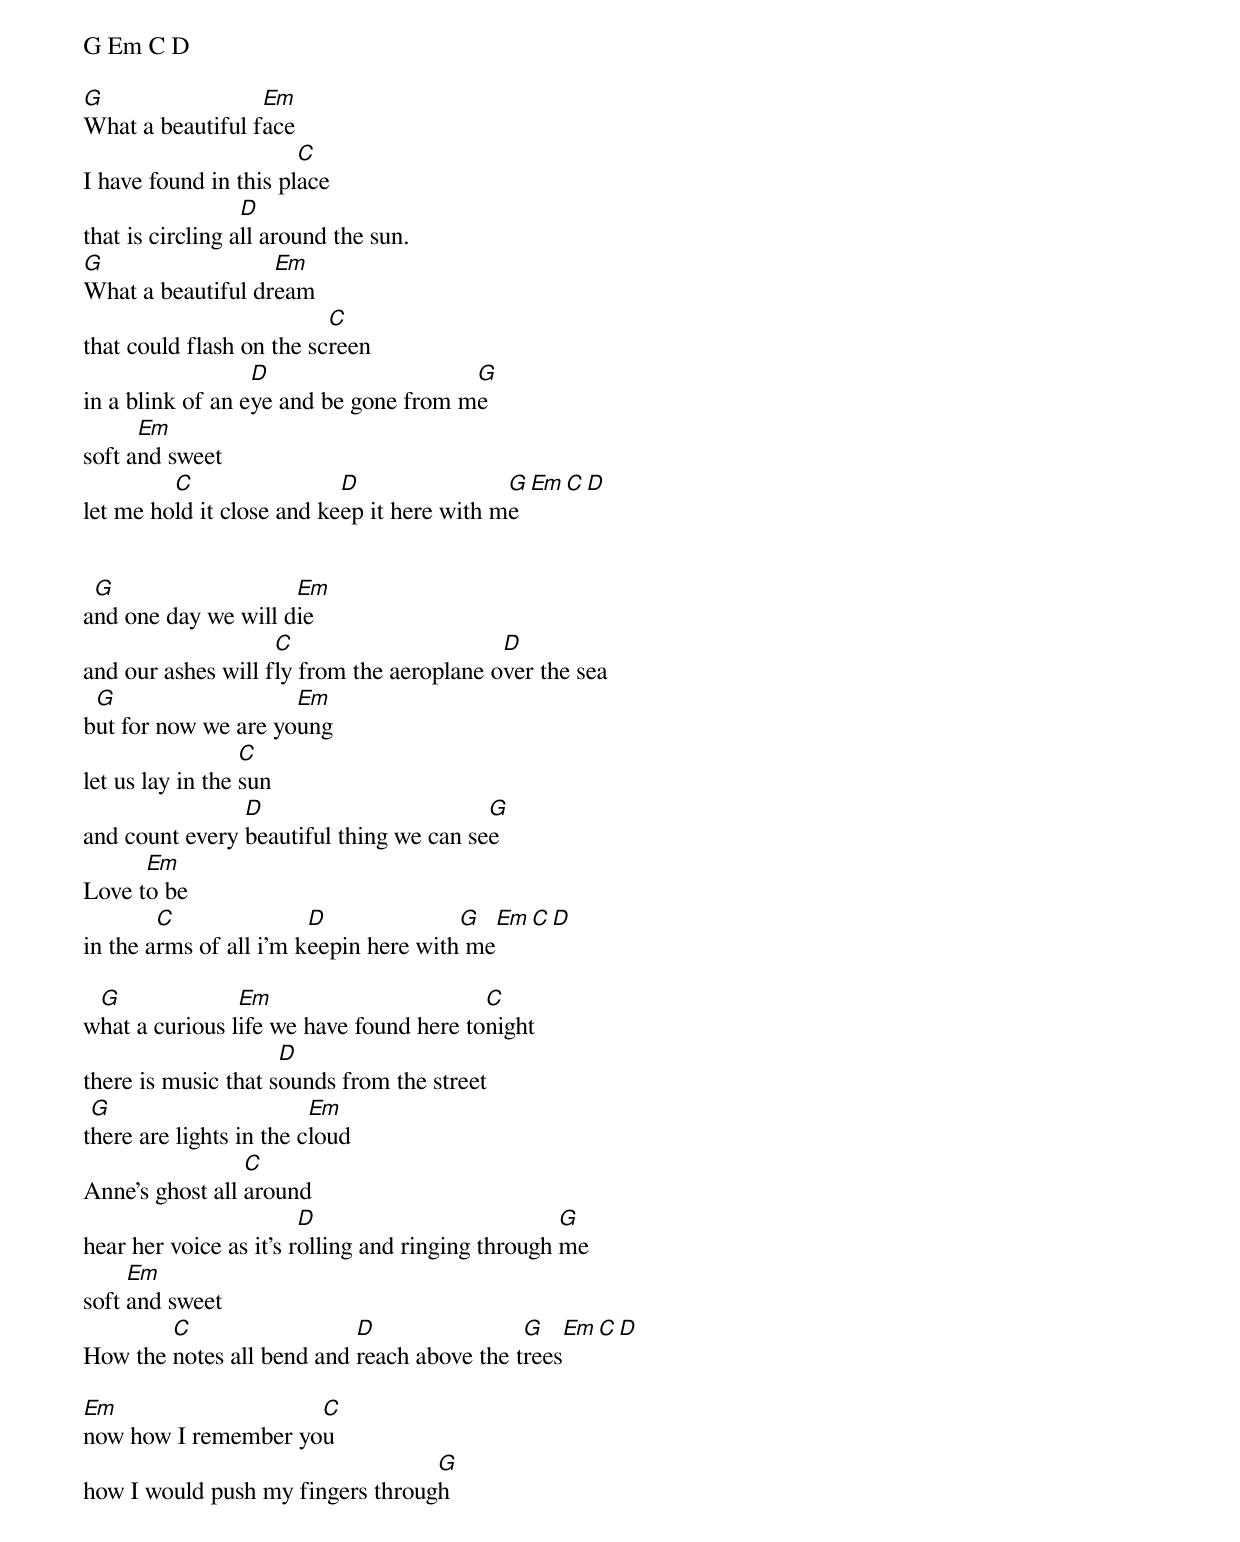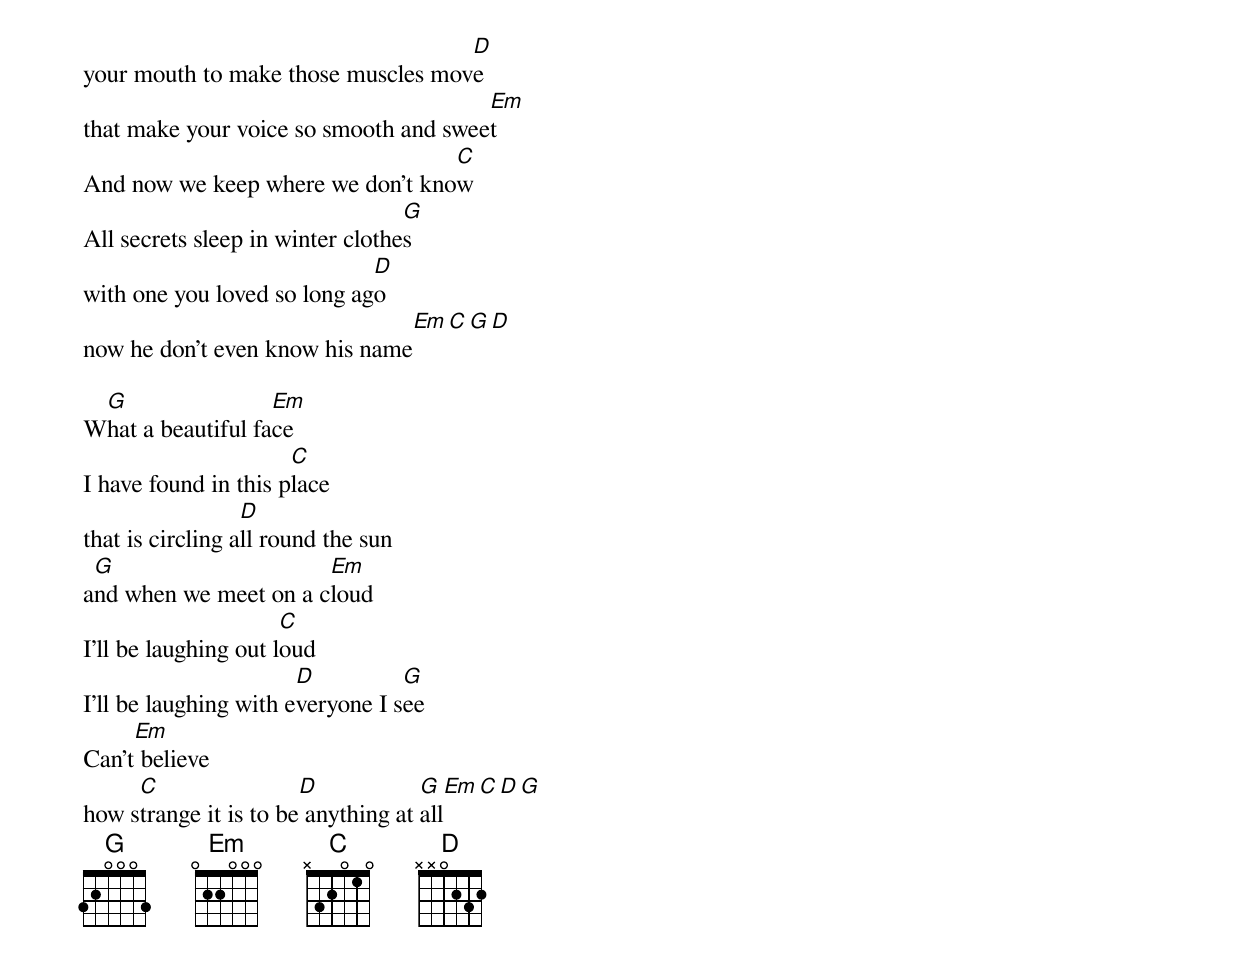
G Em C D

G                 Em
What a beautiful face
                       C
I have found in this place
                  D
that is circling all around the sun.
G                  Em
What a beautiful dream
                          C
that could flash on the screen
                  D                    G
in a blink of an eye and be gone from me
      Em
soft and sweet
         C                 D                G Em C D
let me hold it close and keep it here with me


 G                   Em
and one day we will die
                    C                      D
and our ashes will fly from the aeroplane over the sea
 G                   Em
but for now we are young
                  C
let us lay in the sun
                D                        G
and count every beautiful thing we can see
      Em
Love to be
        C               D              G   Em C D
in the arms of all i'm keepin here with me

 G              Em                       C
what a curious life we have found here tonight
                     D
there is music that sounds from the street
 G                       Em
there are lights in the cloud
                 C
Anne's ghost all around
                        D                          G
hear her voice as it's rolling and ringing through me
     Em
soft and sweet
        C                  D                G   Em C D
How the notes all bend and reach above the trees

Em                   C
now how I remember you
                                  G
how I would push my fingers through
                                    D
your mouth to make those muscles move
                                       Em
that make your voice so smooth and sweet
                                  C
And now we keep where we don't know
                                  G
All secrets sleep in winter clothes
                             D
with one you loved so long ago
                               Em C G D
now he don't even know his name

 G                 Em
What a beautiful face
                      C
I have found in this place
                  D
that is circling all round the sun
 G                     Em
and when we meet on a cloud
                      C
I'll be laughing out loud
                       D          G
I'll be laughing with everyone I see
     Em
Can't believe
     C                 D            G  Em C D  G
how strange it is to be anything at all
